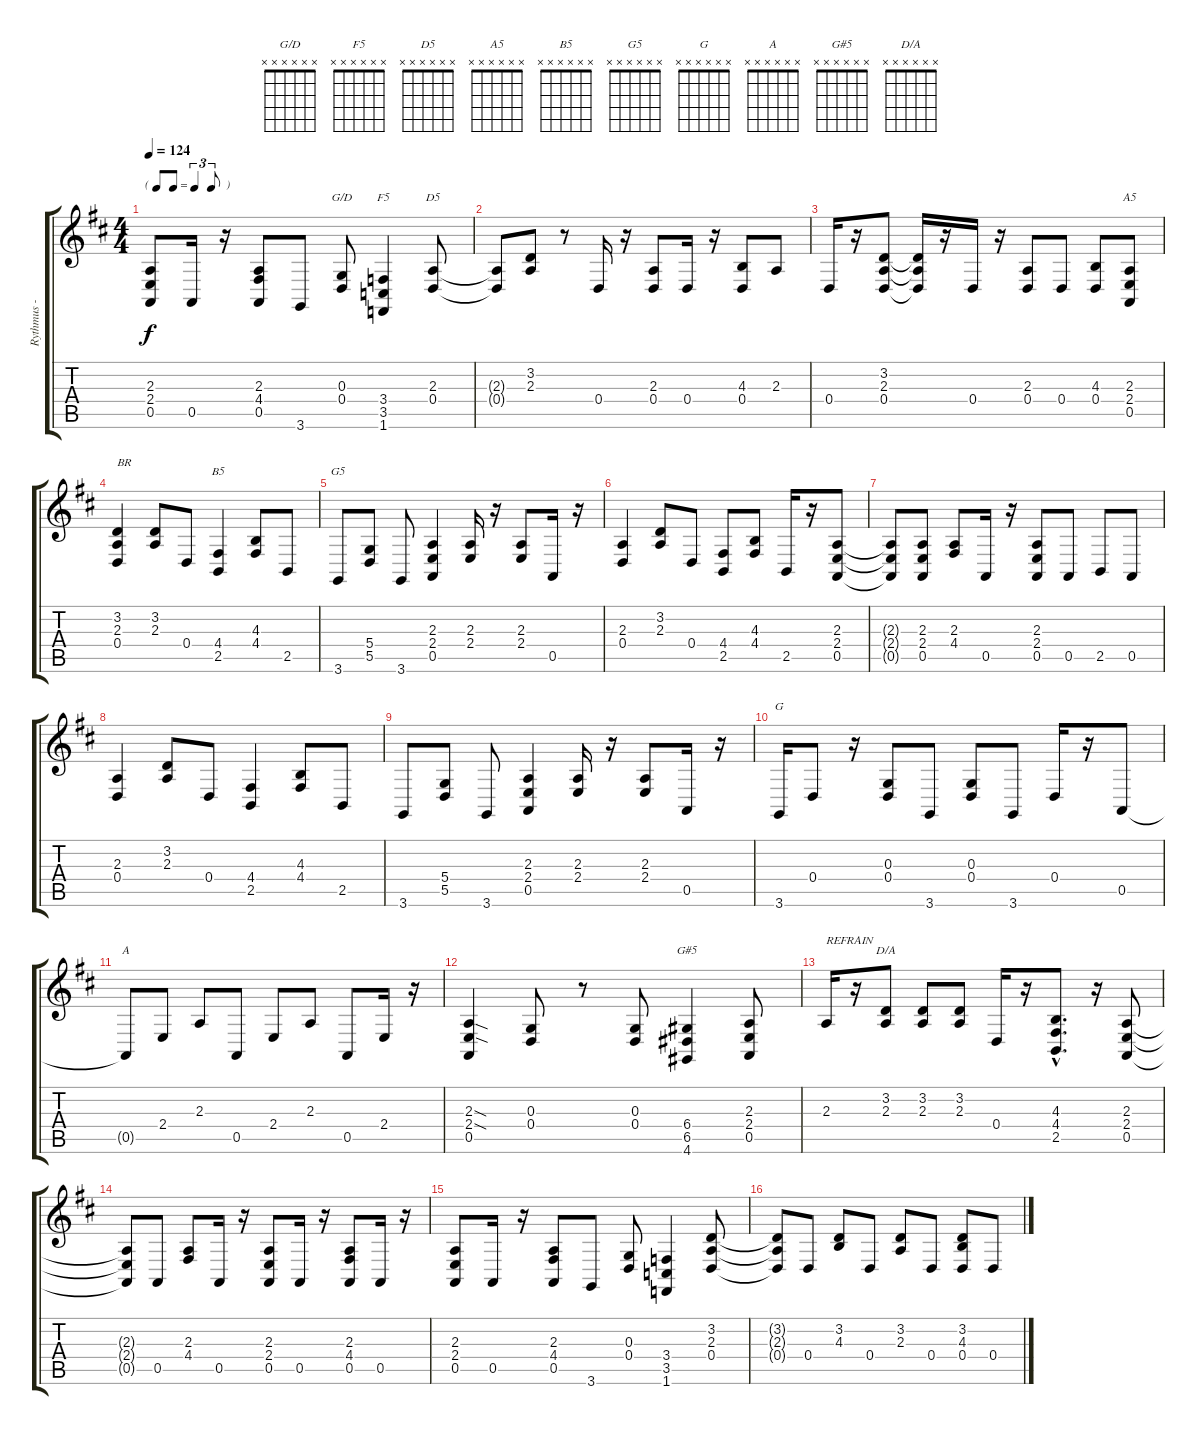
\track ("Rythmus - Piano" "Rythmus - ") {instrument acousticgrandpiano}
\staff {score tabs}
\tuning (E4 B3 G3 D3 A2 E2) {hide}
\chord ("G/D" x x x x x x)
\chord ("F5" x x x x x x)
\chord ("D5" x x x x x x)
\chord ("A5" x x x x x x)
\chord ("B5" x x x x x x)
\chord ("G5" x x x x x x)
\chord ("G" x x x x x x)
\chord ("A" x x x x x x)
\chord ("G#5" x x x x x x)
\chord ("D/A" x x x x x x)
\ts (4 4)
\tf triplet8th
\tempo 124
\clef g2
\ks d
(2.3 2.4 0.5).8{dy f} 0.5.16 r.16 (2.3 4.4 0.5).8 3.6.8 (0.3 0.4).8{ch "G/D"} (3.4 3.5 1.6).4{ch "F5"} (2.3 0.4).8{ch "D5"} |
(2.3{t} 0.4{t}).8 (3.2 2.3).8 r.8 0.4.16 r.16 (2.3 0.4).8 0.4.16 r.16 (4.3 0.4).8 2.3.8 |
0.4.16 r.16 (3.2 2.3 0.4).8 (3.2{t} 2.3{t} 0.4{t}).16 r.16 0.4.16 r.16 (2.3 0.4).8 0.4.8 (4.3 0.4).8 (2.3 2.4 0.5).8{ch "A5"} |
(3.2 2.3 0.4).4{txt "BR"} (3.2 2.3).8 0.4.8 (4.4 2.5).4{ch "B5"} (4.3 4.4).8 2.5.8 |
3.6.8{ch "G5"} (5.4 5.5).8 3.6.8 (2.3 2.4 0.5).4 (2.3 2.4).16 r.16 (2.3 2.4).8 0.5.16 r.16 |
(2.3 0.4).4 (3.2 2.3).8 0.4.8 (4.4 2.5).8 (4.3 4.4).8 2.5.16 r.16 (2.3 2.4 0.5).8 |
(2.3{t} 2.4{t} 0.5{t}).8 (2.3 2.4 0.5).8 (2.3 4.4).8 0.5.16 r.16 (2.3 2.4 0.5).8 0.5.8 2.5.8 0.5.8 |
(2.3 0.4).4 (3.2 2.3).8 0.4.8 (4.4 2.5).4 (4.3 4.4).8 2.5.8 |
3.6.8 (5.4 5.5).8 3.6.8 (2.3 2.4 0.5).4 (2.3 2.4).16 r.16 (2.3 2.4).8 0.5.16 r.16 |
3.6.16{ch "G"} 0.4.8 r.16 (0.3 0.4).8 3.6.8 (0.3 0.4).8 3.6.8 0.4.16 r.16 0.5.8 |
0.5{t}.8{ch "A"} 2.4.8 2.3.8 0.5.8 2.4.8 2.3.8 0.5.8 2.4.16 r.16 |
(2.3{sod} 2.4{sod} 0.5).4 (0.3 0.4).8 r.8 (0.3 0.4).8 (6.4 6.5 4.6).4{ch "G#5"} (2.3 2.4 0.5).8 |
2.3.16{txt "REFRAIN"} r.16 (3.2 2.3).8{ch "D/A"} (3.2 2.3).8 (3.2 2.3).8 0.4.16 r.16 (4.3{hac} 4.4{hac} 2.5{hac}).8{d} r.16 (2.3 2.4 0.5).8 |
(2.3{t} 2.4{t} 0.5{t}).8 0.5.8 (2.3 4.4).8 0.5.16 r.16 (2.3 2.4 0.5).8 0.5.16 r.16 (2.3 4.4 0.5).8 0.5.16 r.16 |
(2.3 2.4 0.5).8 0.5.16 r.16 (2.3 4.4 0.5).8 3.6.8 (0.3 0.4).8 (3.4 3.5 1.6).4 (3.2 2.3 0.4).8 |
(3.2{t} 2.3{t} 0.4{t}).8 0.4.8 (3.2 4.3).8 0.4.8 (3.2 2.3).8 0.4.8 (3.2 4.3 0.4).8 0.4.8
